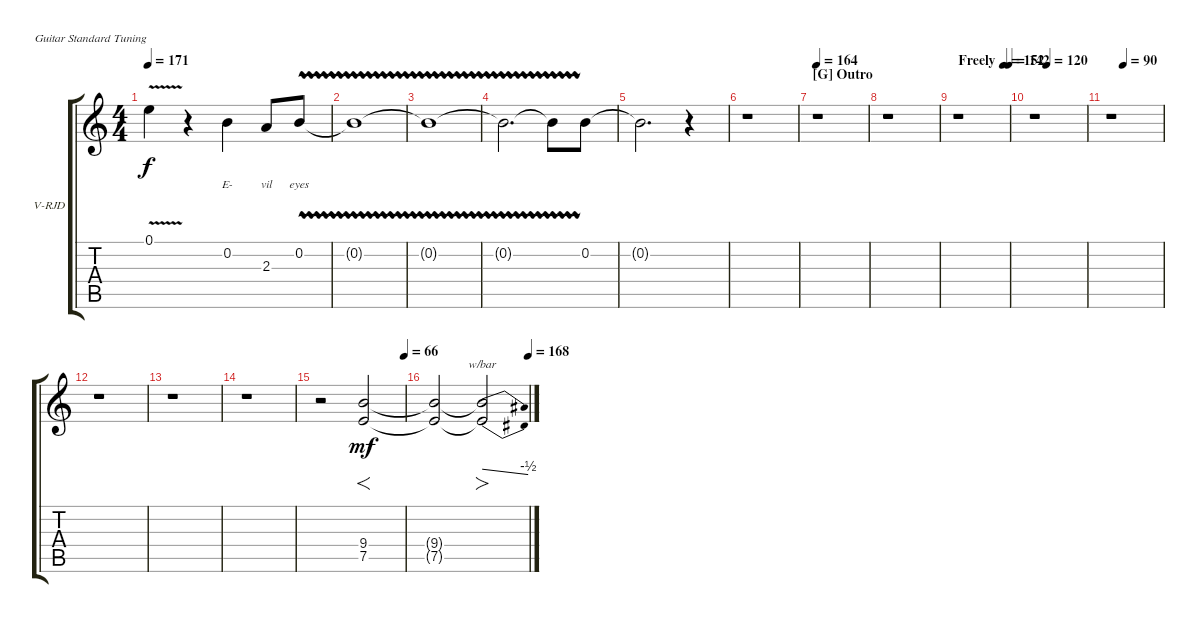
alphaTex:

\bracketExtendMode groupsimilarinstruments
\firstSystemTrackNameOrientation horizontal
\otherSystemsTrackNameOrientation horizontal
\track ("Ronnie James Dio" "V-RJD") {instrument electricguitarclean}
\staff {score tabs}
\tuning (E4 B3 G3 D3 A2 E2)
\ts (4 4)
\tempo 171
\clef g2
\ks c
0.1{v t}.4{lyrics (0 "") lyrics (1 "") lyrics (2 "") lyrics (3 "") lyrics (4 "") dy f} r.4 0.2.4{lyrics (0 "E-") lyrics (1 "") lyrics (2 "") lyrics (3 "") lyrics (4 "")} 2.3.8{lyrics (0 "vil") lyrics (1 "") lyrics (2 "") lyrics (3 "") lyrics (4 "")} 0.2{vw}.8{lyrics (0 "eyes") lyrics (1 "") lyrics (2 "") lyrics (3 "") lyrics (4 "")} |
0.2{vw t}.1{lyrics (0 "") lyrics (1 "") lyrics (2 "") lyrics (3 "") lyrics (4 "")} |
0.2{vw t}.1 |
0.2{vw t}.2{d} 0.2{vw t}.8 0.2.8 |
0.2{t}.2{d} r.4 |
r.1 |
\section ("G" "Outro")
\tempo 164
r.1 |
r.1 |
\tempo (152 "Freely")
\tempo (142 1)
r.1 |
\tempo (120 0.25)
r.1 |
\tempo (90 0.25)
r.1 |
r.1 |
r.1 |
r.1 |
\tempo (66 1)
r.2 (7.5 9.4).2{f dy mf} |
\tempo (168 1)
(7.5{t} 9.4{t}).2 (9.4{t} 7.5{t}).2{fo tbe (dive default 0.6 0 59.4 -2)}
